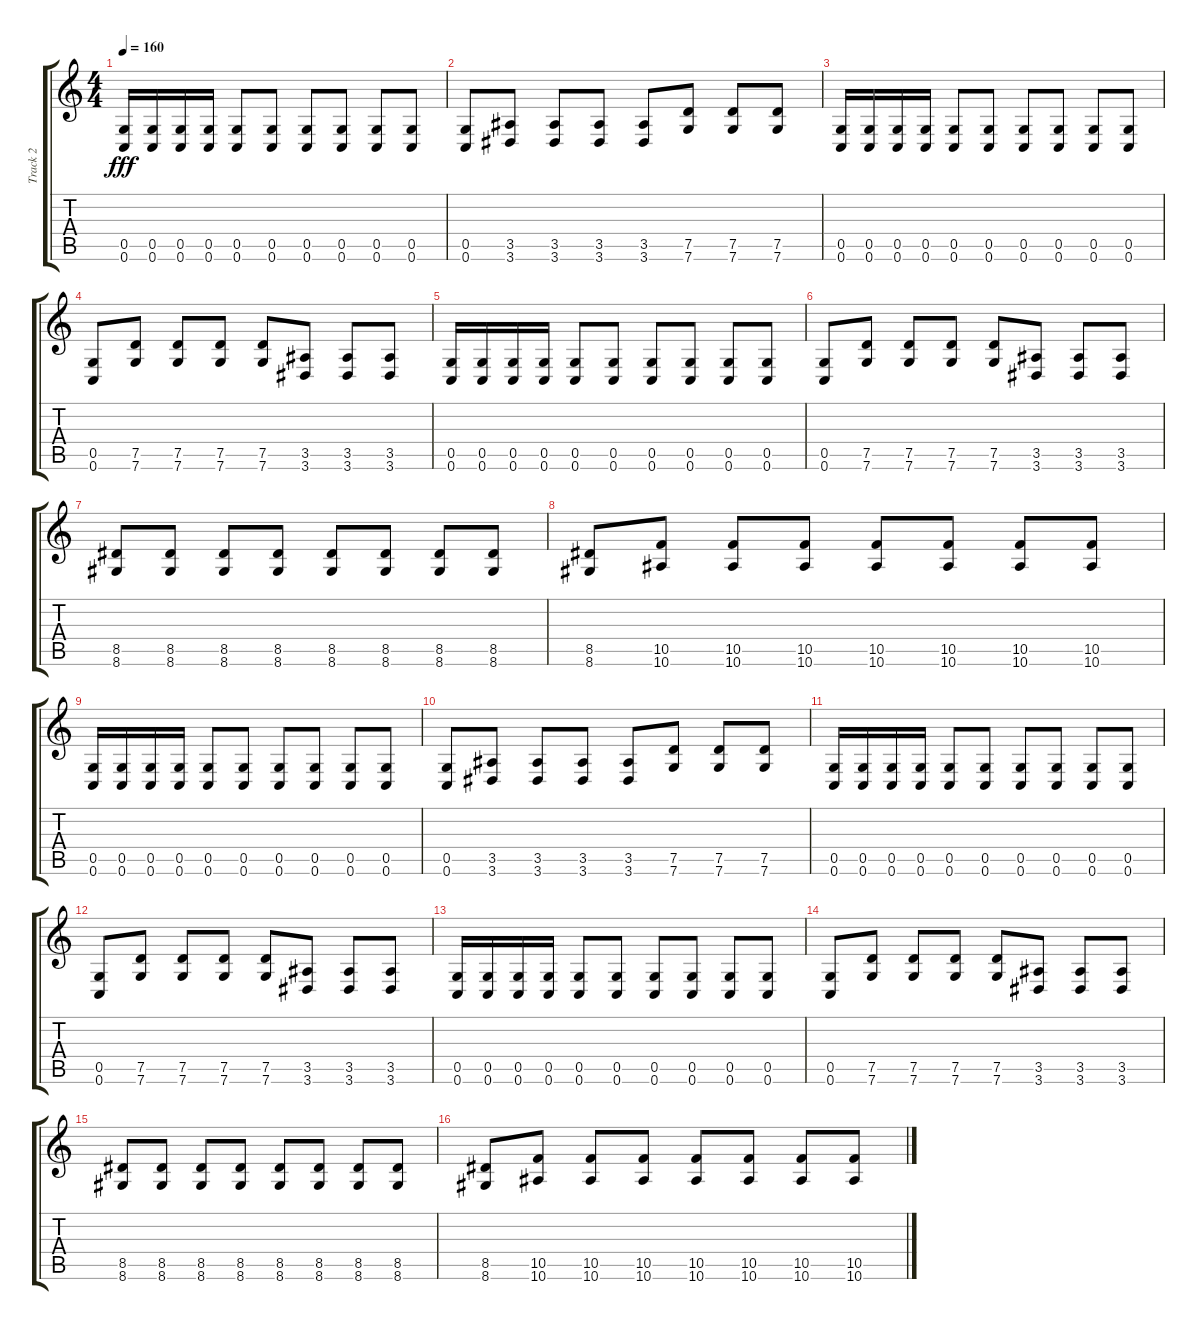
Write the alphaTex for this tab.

\track ("Track 2" "Track 2") {instrument distortionguitar}
\staff {score tabs}
\tuning (D4 A3 F3 C3 G2 C2) {hide}
\ts (4 4)
\tempo 160
\clef g2
\ks c
(0.5 0.6).16{dy fff} (0.5 0.6).16 (0.5 0.6).16 (0.5 0.6).16 (0.5 0.6).8 (0.5 0.6).8 (0.5 0.6).8 (0.5 0.6).8 (0.5 0.6).8 (0.5 0.6).8 |
(0.5 0.6).8 (3.5 3.6).8 (3.5 3.6).8 (3.5 3.6).8 (3.5 3.6).8 (7.5 7.6).8 (7.5 7.6).8 (7.5 7.6).8 |
(0.5 0.6).16 (0.5 0.6).16 (0.5 0.6).16 (0.5 0.6).16 (0.5 0.6).8 (0.5 0.6).8 (0.5 0.6).8 (0.5 0.6).8 (0.5 0.6).8 (0.5 0.6).8 |
(0.5 0.6).8 (7.5 7.6).8 (7.5 7.6).8 (7.5 7.6).8 (7.5 7.6).8 (3.5 3.6).8 (3.5 3.6).8 (3.5 3.6).8 |
(0.5 0.6).16 (0.5 0.6).16 (0.5 0.6).16 (0.5 0.6).16 (0.5 0.6).8 (0.5 0.6).8 (0.5 0.6).8 (0.5 0.6).8 (0.5 0.6).8 (0.5 0.6).8 |
(0.5 0.6).8 (7.5 7.6).8 (7.5 7.6).8 (7.5 7.6).8 (7.5 7.6).8 (3.5 3.6).8 (3.5 3.6).8 (3.5 3.6).8 |
(8.5 8.6).8 (8.5 8.6).8 (8.5 8.6).8 (8.5 8.6).8 (8.5 8.6).8 (8.5 8.6).8 (8.5 8.6).8 (8.5 8.6).8 |
(8.5 8.6).8 (10.5 10.6).8 (10.5 10.6).8 (10.5 10.6).8 (10.5 10.6).8 (10.5 10.6).8 (10.5 10.6).8 (10.5 10.6).8 |
(0.5 0.6).16 (0.5 0.6).16 (0.5 0.6).16 (0.5 0.6).16 (0.5 0.6).8 (0.5 0.6).8 (0.5 0.6).8 (0.5 0.6).8 (0.5 0.6).8 (0.5 0.6).8 |
(0.5 0.6).8 (3.5 3.6).8 (3.5 3.6).8 (3.5 3.6).8 (3.5 3.6).8 (7.5 7.6).8 (7.5 7.6).8 (7.5 7.6).8 |
(0.5 0.6).16 (0.5 0.6).16 (0.5 0.6).16 (0.5 0.6).16 (0.5 0.6).8 (0.5 0.6).8 (0.5 0.6).8 (0.5 0.6).8 (0.5 0.6).8 (0.5 0.6).8 |
(0.5 0.6).8 (7.5 7.6).8 (7.5 7.6).8 (7.5 7.6).8 (7.5 7.6).8 (3.5 3.6).8 (3.5 3.6).8 (3.5 3.6).8 |
(0.5 0.6).16 (0.5 0.6).16 (0.5 0.6).16 (0.5 0.6).16 (0.5 0.6).8 (0.5 0.6).8 (0.5 0.6).8 (0.5 0.6).8 (0.5 0.6).8 (0.5 0.6).8 |
(0.5 0.6).8 (7.5 7.6).8 (7.5 7.6).8 (7.5 7.6).8 (7.5 7.6).8 (3.5 3.6).8 (3.5 3.6).8 (3.5 3.6).8 |
(8.5 8.6).8 (8.5 8.6).8 (8.5 8.6).8 (8.5 8.6).8 (8.5 8.6).8 (8.5 8.6).8 (8.5 8.6).8 (8.5 8.6).8 |
(8.5 8.6).8 (10.5 10.6).8 (10.5 10.6).8 (10.5 10.6).8 (10.5 10.6).8 (10.5 10.6).8 (10.5 10.6).8 (10.5 10.6).8
